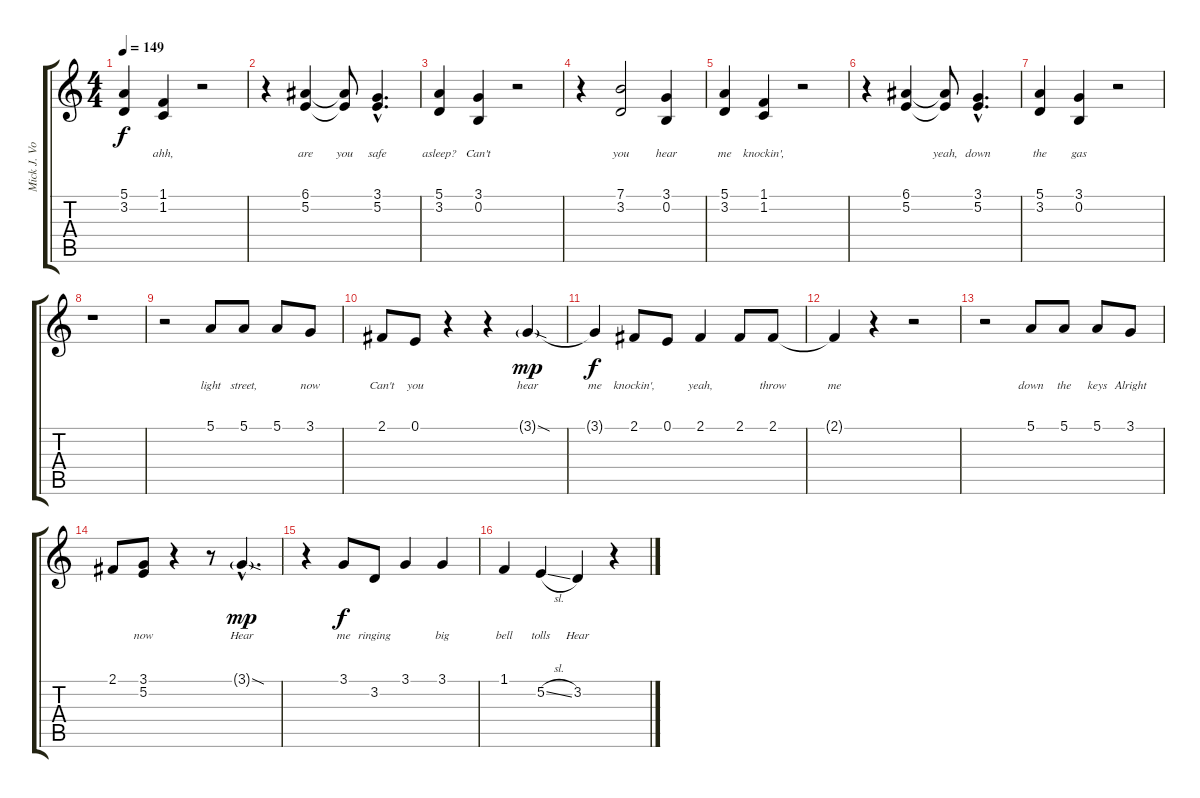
\track ("Mick J. Vocal" "Mick J. Vo") {instrument voiceoohs}
\staff {score tabs}
\tuning (E4 B3 G3 D3 A2 E2) {hide}
\ts (4 4)
\tempo 149
\clef g2
\ks c
(5.1 3.2).4{lyrics (0 "") lyrics (1 "") lyrics (2 "") lyrics (3 "") lyrics (4 "") dy f} (1.1 1.2).4{lyrics (0 "ahh,") lyrics (1 "") lyrics (2 "") lyrics (3 "") lyrics (4 "")} r.2 |
r.4 (6.1 5.2).4{lyrics (0 "are") lyrics (1 "") lyrics (2 "") lyrics (3 "") lyrics (4 "")} (6.1{t} 5.2{t}).8{lyrics (0 "you") lyrics (1 "") lyrics (2 "") lyrics (3 "") lyrics (4 "")} (3.1{hac} 5.2{hac}).4{d lyrics (0 "safe") lyrics (1 "") lyrics (2 "") lyrics (3 "") lyrics (4 "")} |
(5.1 3.2).4{lyrics (0 "asleep?") lyrics (1 "") lyrics (2 "") lyrics (3 "") lyrics (4 "")} (3.1 0.2).4{lyrics (0 "Can't") lyrics (1 "") lyrics (2 "") lyrics (3 "") lyrics (4 "")} r.2 |
r.4 (7.1 3.2).2{lyrics (0 "you") lyrics (1 "") lyrics (2 "") lyrics (3 "") lyrics (4 "")} (3.1 0.2).4{lyrics (0 "hear") lyrics (1 "") lyrics (2 "") lyrics (3 "") lyrics (4 "")} |
(5.1 3.2).4{lyrics (0 "me") lyrics (1 "") lyrics (2 "") lyrics (3 "") lyrics (4 "")} (1.1 1.2).4{lyrics (0 "knockin',") lyrics (1 "") lyrics (2 "") lyrics (3 "") lyrics (4 "")} r.2 |
r.4 (6.1 5.2).4{lyrics (0 "") lyrics (1 "") lyrics (2 "") lyrics (3 "") lyrics (4 "")} (6.1{t} 5.2{t}).8{lyrics (0 "yeah,") lyrics (1 "") lyrics (2 "") lyrics (3 "") lyrics (4 "")} (3.1{hac} 5.2{hac}).4{d lyrics (0 "down") lyrics (1 "") lyrics (2 "") lyrics (3 "") lyrics (4 "")} |
(5.1 3.2).4{lyrics (0 "the") lyrics (1 "") lyrics (2 "") lyrics (3 "") lyrics (4 "")} (3.1 0.2).4{lyrics (0 "gas") lyrics (1 "") lyrics (2 "") lyrics (3 "") lyrics (4 "")} r.2 |
r.1 |
r.2 5.1.8{lyrics (0 "light") lyrics (1 "") lyrics (2 "") lyrics (3 "") lyrics (4 "")} 5.1.8{lyrics (0 "street,") lyrics (1 "") lyrics (2 "") lyrics (3 "") lyrics (4 "")} 5.1.8{lyrics (0 "") lyrics (1 "") lyrics (2 "") lyrics (3 "") lyrics (4 "")} 3.1.8{lyrics (0 "now") lyrics (1 "") lyrics (2 "") lyrics (3 "") lyrics (4 "")} |
2.1.8{lyrics (0 "Can't") lyrics (1 "") lyrics (2 "") lyrics (3 "") lyrics (4 "")} 0.1.8{lyrics (0 "you") lyrics (1 "") lyrics (2 "") lyrics (3 "") lyrics (4 "")} r.4 r.4 3.1{sod g}.4{lyrics (0 "hear") lyrics (1 "") lyrics (2 "") lyrics (3 "") lyrics (4 "") dy mp} |
3.1{t}.4{lyrics (0 "me") lyrics (1 "") lyrics (2 "") lyrics (3 "") lyrics (4 "") dy f} 2.1.8{lyrics (0 "knockin',") lyrics (1 "") lyrics (2 "") lyrics (3 "") lyrics (4 "")} 0.1.8{lyrics (0 "") lyrics (1 "") lyrics (2 "") lyrics (3 "") lyrics (4 "")} 2.1.4{lyrics (0 "yeah,") lyrics (1 "") lyrics (2 "") lyrics (3 "") lyrics (4 "")} 2.1.8{lyrics (0 "") lyrics (1 "") lyrics (2 "") lyrics (3 "") lyrics (4 "")} 2.1.8{lyrics (0 "throw") lyrics (1 "") lyrics (2 "") lyrics (3 "") lyrics (4 "")} |
2.1{t}.4{lyrics (0 "me") lyrics (1 "") lyrics (2 "") lyrics (3 "") lyrics (4 "")} r.4 r.2 |
r.2 5.1.8{lyrics (0 "down") lyrics (1 "") lyrics (2 "") lyrics (3 "") lyrics (4 "")} 5.1.8{lyrics (0 "the") lyrics (1 "") lyrics (2 "") lyrics (3 "") lyrics (4 "")} 5.1.8{lyrics (0 "keys") lyrics (1 "") lyrics (2 "") lyrics (3 "") lyrics (4 "")} 3.1.8{lyrics (0 "Alright") lyrics (1 "") lyrics (2 "") lyrics (3 "") lyrics (4 "")} |
2.1.8{lyrics (0 "") lyrics (1 "") lyrics (2 "") lyrics (3 "") lyrics (4 "")} (3.1 5.2).8{lyrics (0 "now") lyrics (1 "") lyrics (2 "") lyrics (3 "") lyrics (4 "")} r.4 r.8 3.1{sod g hac}.4{d lyrics (0 "Hear") lyrics (1 "") lyrics (2 "") lyrics (3 "") lyrics (4 "") dy mp} |
r.4 3.1.8{lyrics (0 "me") lyrics (1 "") lyrics (2 "") lyrics (3 "") lyrics (4 "") dy f} 3.2.8{lyrics (0 "ringing") lyrics (1 "") lyrics (2 "") lyrics (3 "") lyrics (4 "")} 3.1.4{lyrics (0 "") lyrics (1 "") lyrics (2 "") lyrics (3 "") lyrics (4 "")} 3.1.4{lyrics (0 "big") lyrics (1 "") lyrics (2 "") lyrics (3 "") lyrics (4 "")} |
1.1.4{lyrics (0 "bell") lyrics (1 "") lyrics (2 "") lyrics (3 "") lyrics (4 "")} 5.2{sl}.4{lyrics (0 "tolls") lyrics (1 "") lyrics (2 "") lyrics (3 "") lyrics (4 "")} 3.2.4{lyrics (0 "Hear") lyrics (1 "") lyrics (2 "") lyrics (3 "") lyrics (4 "")} r.4
